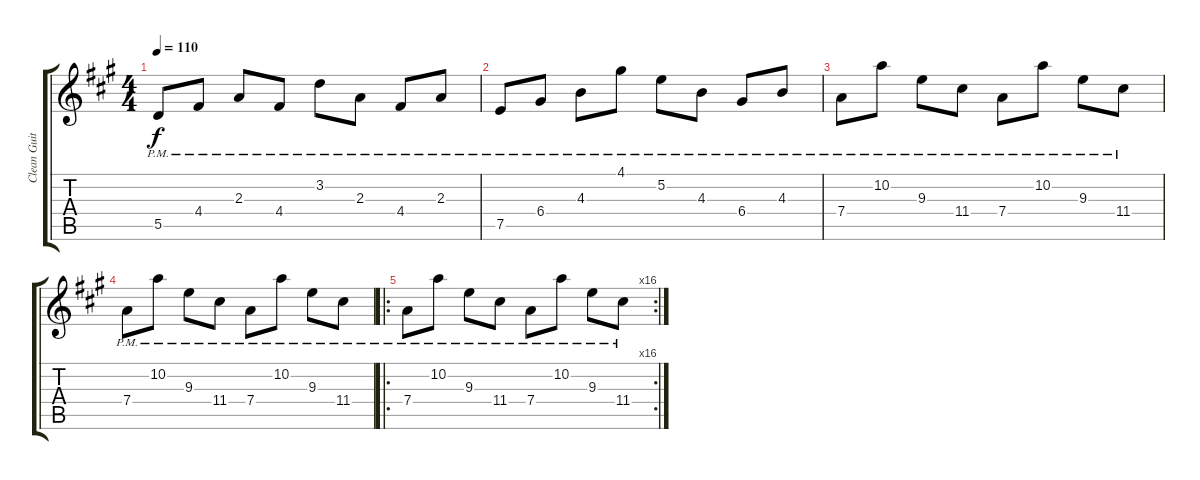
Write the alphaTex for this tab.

\track ("Clean Guitar" "Clean Guit") {instrument electricguitarclean}
\staff {score tabs}
\tuning (E4 B3 G3 D3 A2 E2) {hide}
\ts (4 4)
\tempo 110
\clef g2
\ks a
5.5{pm}.8{dy f} 4.4{pm}.8 2.3{pm}.8 4.4{pm}.8 3.2{pm}.8 2.3{pm}.8 4.4{pm}.8 2.3{pm}.8 |
7.5{pm}.8 6.4{pm}.8 4.3{pm}.8 4.1{pm}.8 5.2{pm}.8 4.3{pm}.8 6.4{pm}.8 4.3{pm}.8 |
7.4{pm}.8 10.2{pm}.8 9.3{pm}.8 11.4{pm}.8 7.4{pm}.8 10.2{pm}.8 9.3{pm}.8 11.4{pm}.8 |
7.4{pm}.8 10.2{pm}.8 9.3{pm}.8 11.4{pm}.8 7.4{pm}.8 10.2{pm}.8 9.3{pm}.8 11.4{pm}.8 |
\ro
\rc 16
7.4{pm}.8 10.2{pm}.8 9.3{pm}.8 11.4{pm}.8 7.4{pm}.8 10.2{pm}.8 9.3{pm}.8 11.4{pm}.8
